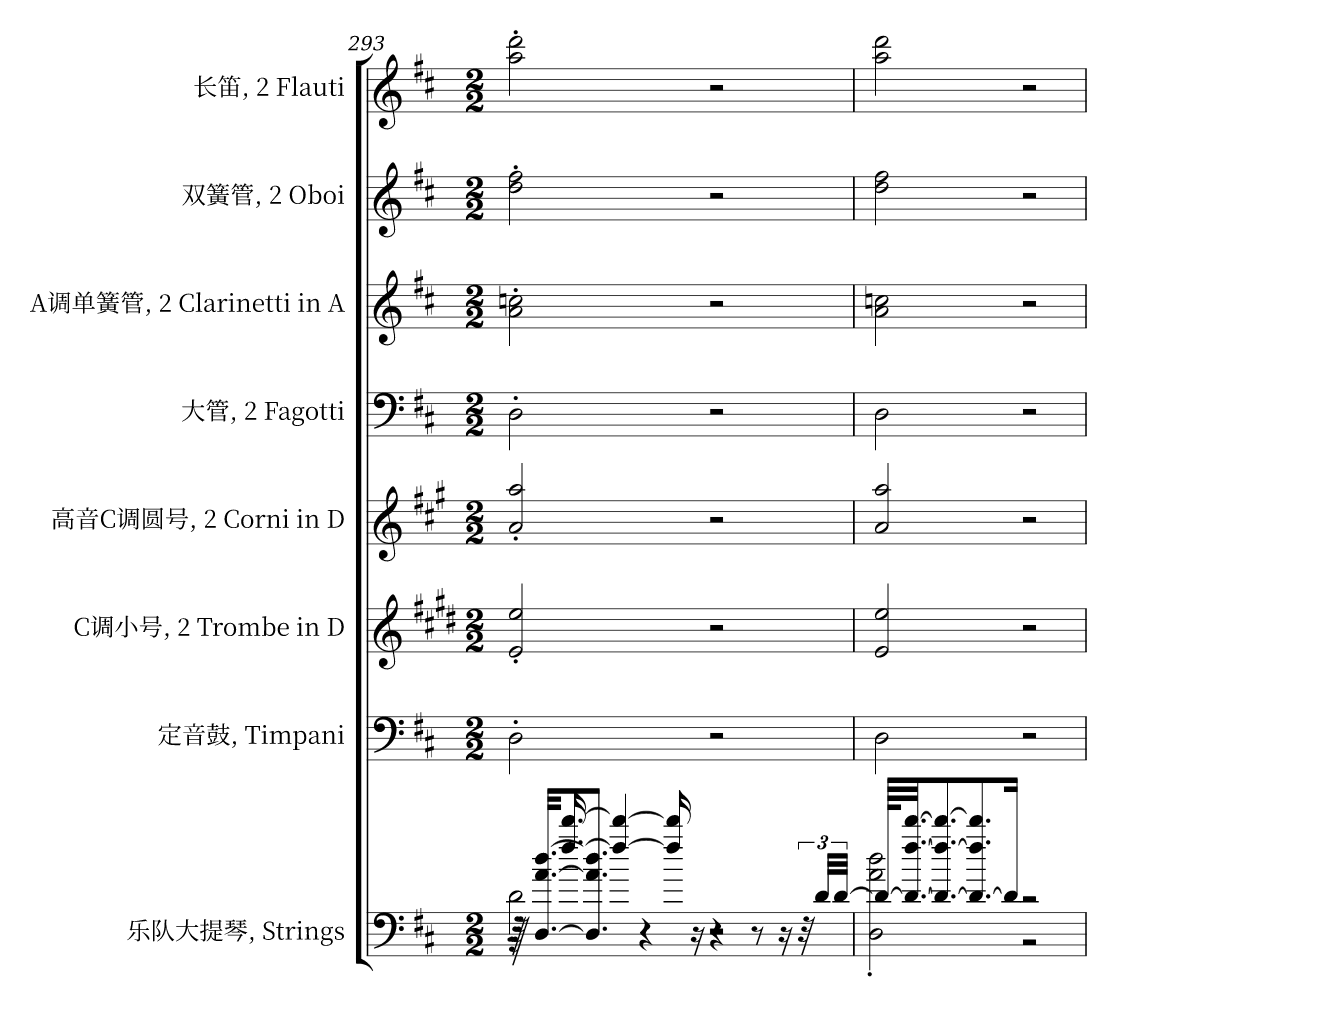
**kern	**kern	**kern	**kern	**kern	**kern	**kern	**kern
*part8	*part7	*part6	*part5	*part4	*part3	*part2	*part1
*staff8	*staff7	*staff6	*staff5	*staff4	*staff3	*staff2	*staff1
*I"乐队大提琴, Strings	*I"定音鼓, Timpani	*I"C调小号, 2 Trombe in D	*I"高音C调圆号, 2 Corni in D	*I"大管, 2 Fagotti	*I"A调单簧管, 2 Clarinetti in A	*I"双簧管, 2 Oboi	*I"长笛, 2 Flauti
*	*I'Timp.	*	*	*	*I'A Cl.	*I'Ob.	*I'Fl.
*clefF4	*clefF4	*clefG2	*clefG2	*clefF4	*clefG2	*clefG2	*clefG2
*	*	*ITrd1c2	*ITrd4c7	*	*ITrd2c3	*	*
*k[f#c#]	*k[f#c#]	*k[f#c#]	*k[f#c#]	*k[f#c#]	*k[f#c#g#d#a#]	*k[f#c#]	*k[f#c#]
*M2/2	*M2/2	*M2/2	*M2/2	*M2/2	*M2/2	*M2/2	*M2/2
*MM198	*MM198	*MM198	*MM198	*MM198	*MM198	*MM198	*MM198
=293	=293	=293	=293	=293	=293	=293	=293
*^	*	*	*	*	*	*	*
*	*^	*	*	*	*	*	*	*
32r	2d'\	64r	2D'\	2d/' 2dd/'	2d/' 2dd/'	2D'\	2f#\' 2an\'	2dd\' 2ff#\'	2aa\' 2ddd\'
.	.	[32.D/ [32.a/ [32.dd/KKL	.	.	.	.	.	.	.
[16.ff#/ [16.ddd/	.	.	.	.	.	.	.	.	.
.	.	8.D/] 8.a/] 8.dd/]J	.	.	.	.	.	.	.
4ff#/_ 4ddd/_	.	.	.	.	.	.	.	.	.
.	.	4r	.	.	.	.	.	.	.
16ff#/] 16ddd/]	.	.	.	.	.	.	.	.	.
16r	.	.	.	.	.	.	.	.	.
4r	2r	2r	2r	2r	2r	2r	2r	2r	2r
8r	.	.	.	.	.	.	.	.	.
16r	.	.	.	.	.	.	.	.	.
48r	.	.	.	.	.	.	.	.	.
48d/LLL	.	.	.	.	.	.	.	.	.
[48d/JJJ	.	.	.	.	.	.	.	.	.
*	*v	*v	*	*	*	*	*	*	*
!!LO:PB:g=z
=294	=294	=294	=294	=294	=294	=294	=294	=294
64d/KLLL_	2D\' 2a\' 2dd\'	2D\	2d/ 2dd/	2d/ 2dd/	2D\	2f#\ 2an\	2dd\ 2ff#\	2aa\ 2ddd\
32.d/_ [32.ff#/ [32.ddd/JJ	.	.	.	.	.	.	.	.
8.d/_ 8.ff#/_ 8.ddd/_	.	.	.	.	.	.	.	.
8.d/_ 8.ff#/] 8.ddd/]	.	.	.	.	.	.	.	.
16d/Jk]	.	.	.	.	.	.	.	.
2r	2r	2r	2r	2r	2r	2r	2r	2r
*v	*v	*	*	*	*	*	*	*
=	=	=	=	=	=	=	=
*-	*-	*-	*-	*-	*-	*-	*-
